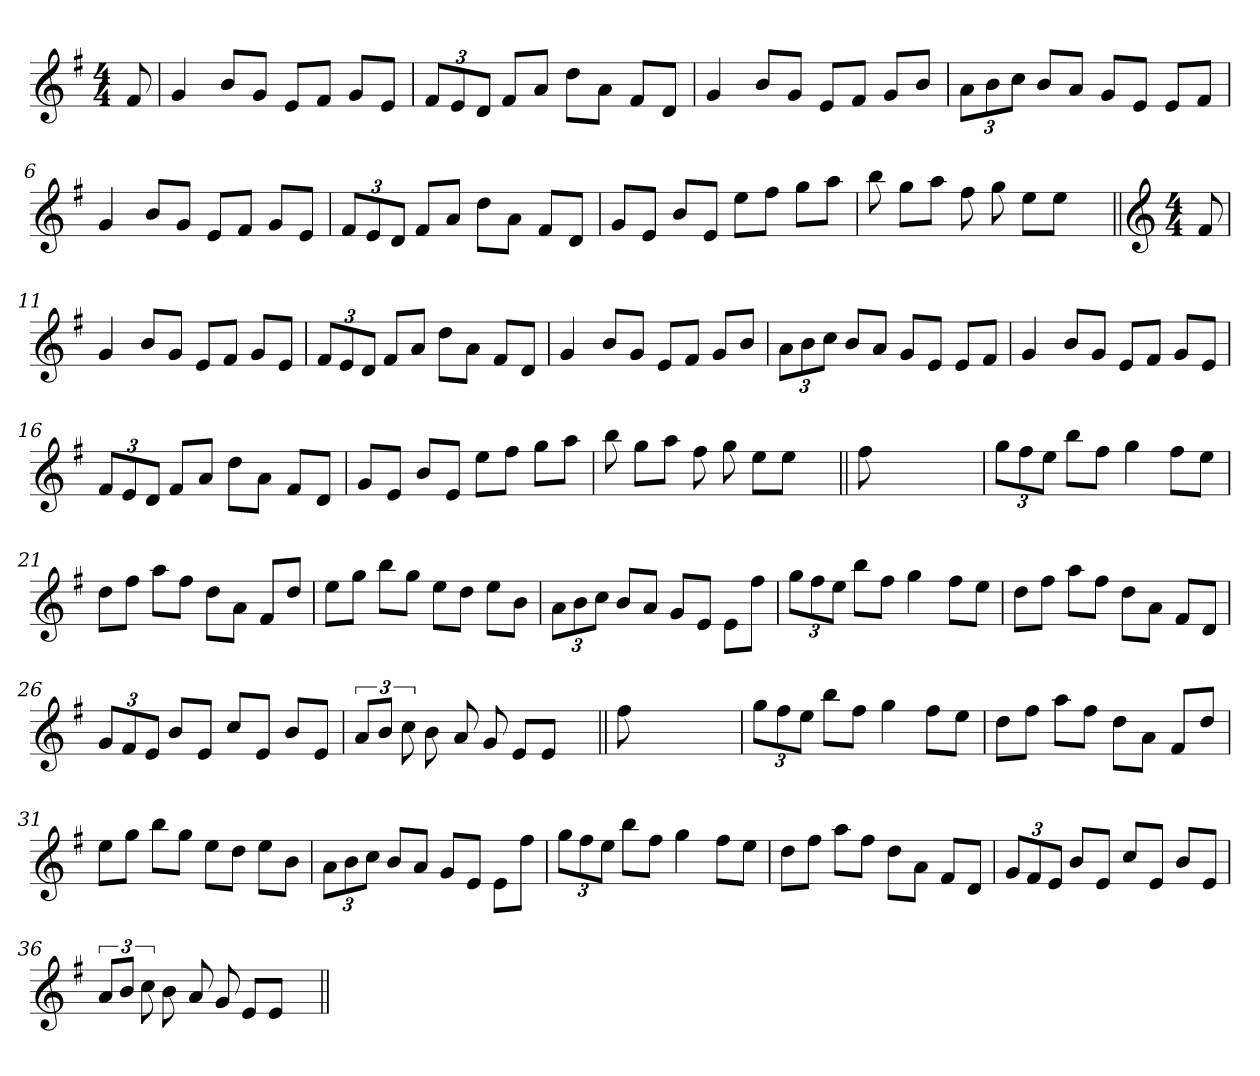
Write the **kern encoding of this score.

**kern
*part1
*staff1
*clefG2
*k[f#]
*e:
*M4/4
=1
8f#/
=2
4g/
8b/L
8g/J
8e/L
8f#/J
8g/L
8e/J
=3
12f#/L
12e/
12d/J
8f#/L
8a/J
8dd\L
8a\J
8f#/L
8d/J
=4
4g/
8b/L
8g/J
8e/L
8f#/J
8g/L
8b/J
=5
12a\L
12b\
12cc\J
8b/L
8a/J
8g/L
8e/J
8e/L
8f#/J
=6
4g/
8b/L
8g/J
8e/L
8f#/J
8g/L
8e/J
!!LO:LB:g=z
=7
12f#/L
12e/
12d/J
8f#/L
8a/J
8dd\L
8a\J
8f#/L
8d/J
=8
8g/L
8e/J
8b/L
8e/J
8ee\L
8ff#\J
8gg\L
8aa\J
=9
8bb\
8gg\L
8aa\J
8ff#\
8gg\
8ee\L
8ee\J
8ryy
=10||
*clefG2
*M4/4
8f#/
=11
4g/
8b/L
8g/J
8e/L
8f#/J
8g/L
8e/J
!!LO:LB:g=z
=12
12f#/L
12e/
12d/J
8f#/L
8a/J
8dd\L
8a\J
8f#/L
8d/J
=13
4g/
8b/L
8g/J
8e/L
8f#/J
8g/L
8b/J
=14
12a\L
12b\
12cc\J
8b/L
8a/J
8g/L
8e/J
8e/L
8f#/J
=15
4g/
8b/L
8g/J
8e/L
8f#/J
8g/L
8e/J
=16
12f#/L
12e/
12d/J
8f#/L
8a/J
8dd\L
8a\J
8f#/L
8d/J
!!LO:LB:g=z
=17
8g/L
8e/J
8b/L
8e/J
8ee\L
8ff#\J
8gg\L
8aa\J
=18
8bb\
8gg\L
8aa\J
8ff#\
8gg\
8ee\L
8ee\J
8ryy
=19||
8ff#\
2..ryy
=20
12gg\L
12ff#\
12ee\J
8bb\L
8ff#\J
4gg\
8ff#\L
8ee\J
=21
8dd\L
8ff#\J
8aa\L
8ff#\J
8dd\L
8a\J
8f#/L
8dd/J
=22
8ee\L
8gg\J
8bb\L
8gg\J
8ee\L
8dd\J
8ee\L
8b\J
!!LO:LB:g=z
=23
12a\L
12b\
12cc\J
8b/L
8a/J
8g/L
8e/J
8e\L
8ff#\J
=24
12gg\L
12ff#\
12ee\J
8bb\L
8ff#\J
4gg\
8ff#\L
8ee\J
=25
8dd\L
8ff#\J
8aa\L
8ff#\J
8dd\L
8a\J
8f#/L
8d/J
=26
12g/L
12f#/
12e/J
8b/L
8e/J
8cc/L
8e/J
8b/L
8e/J
=27
12a/L
12b/J
12cc\
8b\
8a/
8g/
8e/L
8e/J
8ryy
!!LO:LB:g=z
=28||
8ff#\
2..ryy
=29
12gg\L
12ff#\
12ee\J
8bb\L
8ff#\J
4gg\
8ff#\L
8ee\J
=30
8dd\L
8ff#\J
8aa\L
8ff#\J
8dd\L
8a\J
8f#/L
8dd/J
=31
8ee\L
8gg\J
8bb\L
8gg\J
8ee\L
8dd\J
8ee\L
8b\J
=32
12a\L
12b\
12cc\J
8b/L
8a/J
8g/L
8e/J
8e\L
8ff#\J
!!LO:LB:g=z
=33
12gg\L
12ff#\
12ee\J
8bb\L
8ff#\J
4gg\
8ff#\L
8ee\J
=34
8dd\L
8ff#\J
8aa\L
8ff#\J
8dd\L
8a\J
8f#/L
8d/J
=35
12g/L
12f#/
12e/J
8b/L
8e/J
8cc/L
8e/J
8b/L
8e/J
=36
12a/L
12b/J
12cc\
8b\
8a/
8g/
8e/L
8e/J
8ryy
=||
*-
